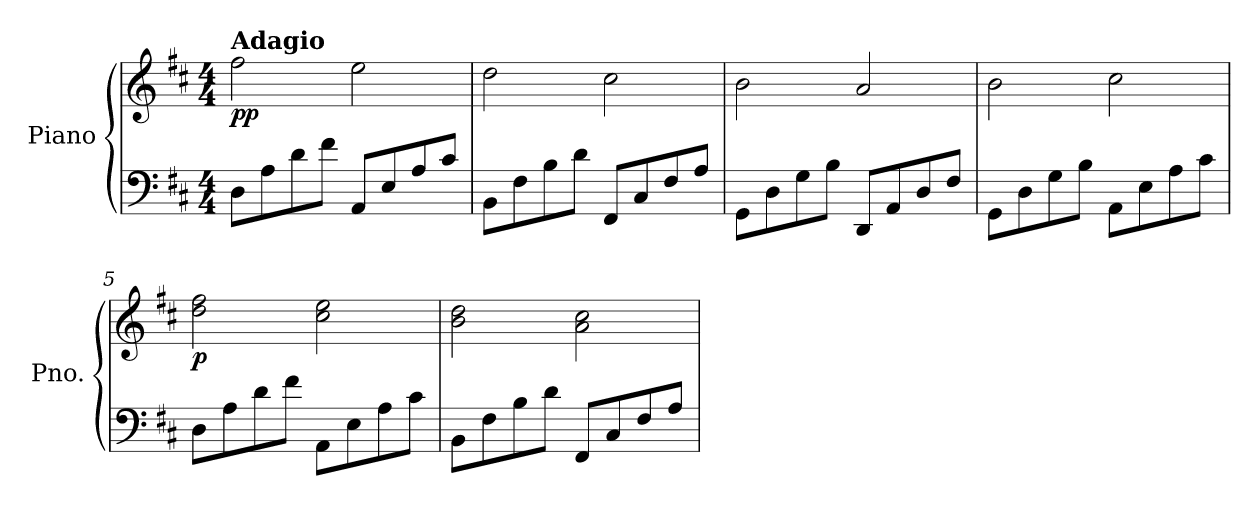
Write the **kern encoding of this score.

**kern	**kern	**dynam
*part1	*part1	*part1
*staff2	*staff1	*staff1/2
*I"Piano	*	*
*I'Pno.	*	*
*clefF4	*clefG2	*
*k[f#c#]	*k[f#c#]	*
*M4/4	*M4/4	*
=1	=1	=1
!	!LO:TX:a:B:t=Adagio	!
!	!	!LO:DY:b
8D\L	2ff#\	pp
8A\	.	.
8d\	.	.
8f#\J	.	.
8AA/L	2ee\	.
8E/	.	.
8A/	.	.
8c#/J	.	.
=2	=2	=2
8BB\L	2dd\	.
8F#\	.	.
8B\	.	.
8d\J	.	.
8FF#/L	2cc#\	.
8C#/	.	.
8F#/	.	.
8A/J	.	.
=3	=3	=3
8GG\L	2b\	.
8D\	.	.
8G\	.	.
8B\J	.	.
8DD/L	2a/	.
8AA/	.	.
8D/	.	.
8F#/J	.	.
!!LO:LB:g=z
=4	=4	=4
8GG\L	2b\	.
8D\	.	.
8G\	.	.
8B\J	.	.
8AA\L	2cc#\	.
8E\	.	.
8A\	.	.
8c#\J	.	.
=5	=5	=5
!	!	!LO:DY:b
8D\L	2dd\ 2ff#\	p
8A\	.	.
8d\	.	.
8f#\J	.	.
8AA\L	2cc#\ 2ee\	.
8E\	.	.
8A\	.	.
8c#\J	.	.
=6	=6	=6
8BB\L	2b\ 2dd\	.
8F#\	.	.
8B\	.	.
8d\J	.	.
8FF#/L	2a\ 2cc#\	.
8C#/	.	.
8F#/	.	.
8A/J	.	.
=	=	=
*-	*-	*-
